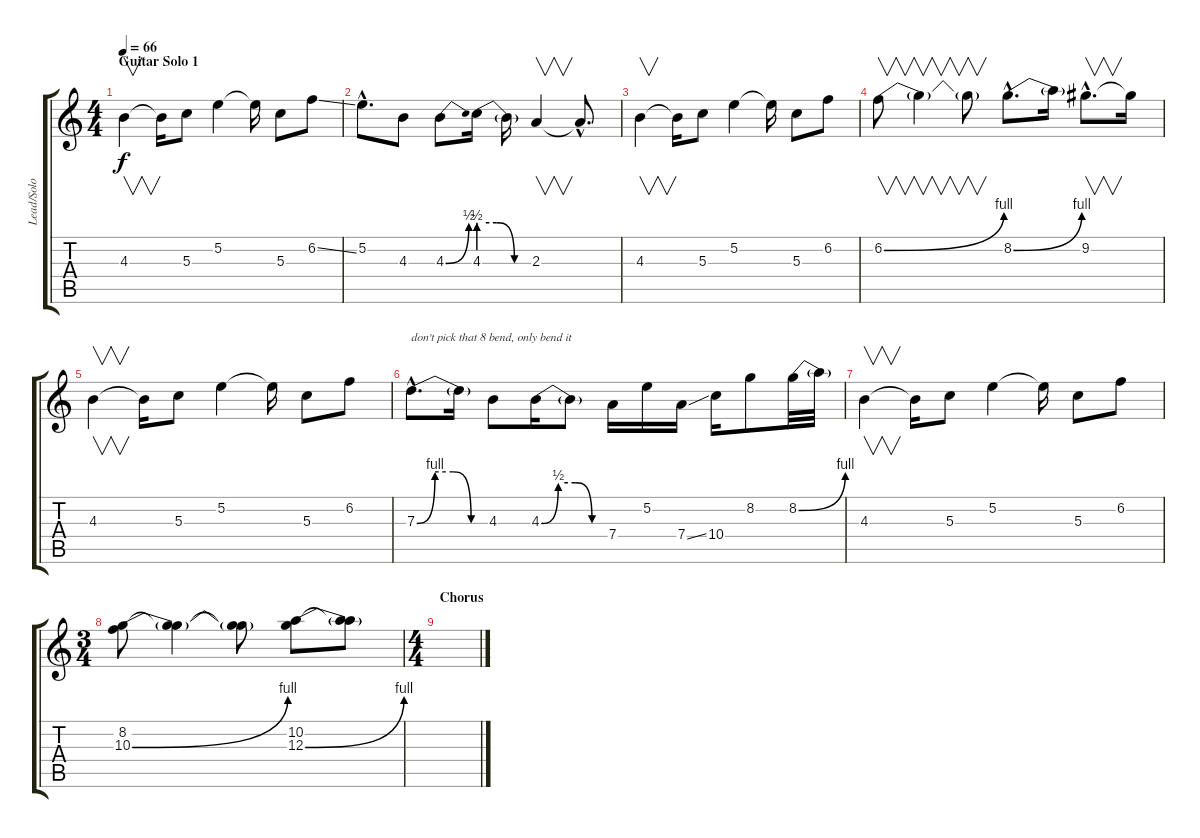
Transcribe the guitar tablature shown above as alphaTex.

\track ("Lead/Solo Distortion" "Lead/Solo ") {instrument distortionguitar}
\staff {score tabs}
\tuning (E4 B3 G3 D3 A2 E2) {hide}
\ts (4 4)
\section ("" "Guitar Solo 1")
\tempo 66
\clef g2
\ks c
4.3.4{v dy f} 4.3{t}.16 5.3.8 5.2.4 5.2{t}.16 5.3.8 6.2{ss}.8 |
5.2{hac}.8{d} 4.3.8 4.3{be (bend 0 0 60 2)}.8 4.3{be (custom 0 2 20 2 40 0 60 0)}.16 4.3{t}.16 2.3.4{v} 2.3{hac t}.8{d} |
4.3.4{v} 4.3{t}.16 5.3.8 5.2.4 5.2{t}.16 5.3.8 6.2.8 |
6.2{be (bend 0 0 60 4)}.8{v} 6.2{t}.4{v} 6.2{t}.8{v} 8.2{be (bend 0 0 60 4) hac}.8{d} 8.2{t}.16 9.2{hac}.8{v d} 9.2{t}.16 |
4.3.4{v} 4.3{t}.16 5.3.8 5.2.4 5.2{t}.16 5.3.8 6.2.8 |
7.3{be (custom 0 0 15 4 30 4 45 0 60 0) hac}.8{d txt "don't pick that 8 bend, only bend it"} 7.3{t}.16 4.3.8 4.3{be (custom 0 0 15 2 30 2 45 0 60 0)}.16 4.3{t}.8 7.4.16 5.2.16 7.4{ss}.16 10.4.16 8.2.8 8.2{be (bend 0 0 60 4)}.32 8.2{t}.32 |
4.3.4{v} 4.3{t}.16 5.3.8 5.2.4 5.2{t}.16 5.3.8 6.2.8 |
\ts (3 4)
(8.2 10.3{be (bend 0 0 60 4)}).8 (8.2{t} 10.3{t}).4 (8.2{t} 10.3{t}).8 (10.2 12.3{be (bend 0 0 60 4)}).8 (10.2{t} 12.3{t}).8 |
\ts (4 4)
\section ("" "Chorus")
